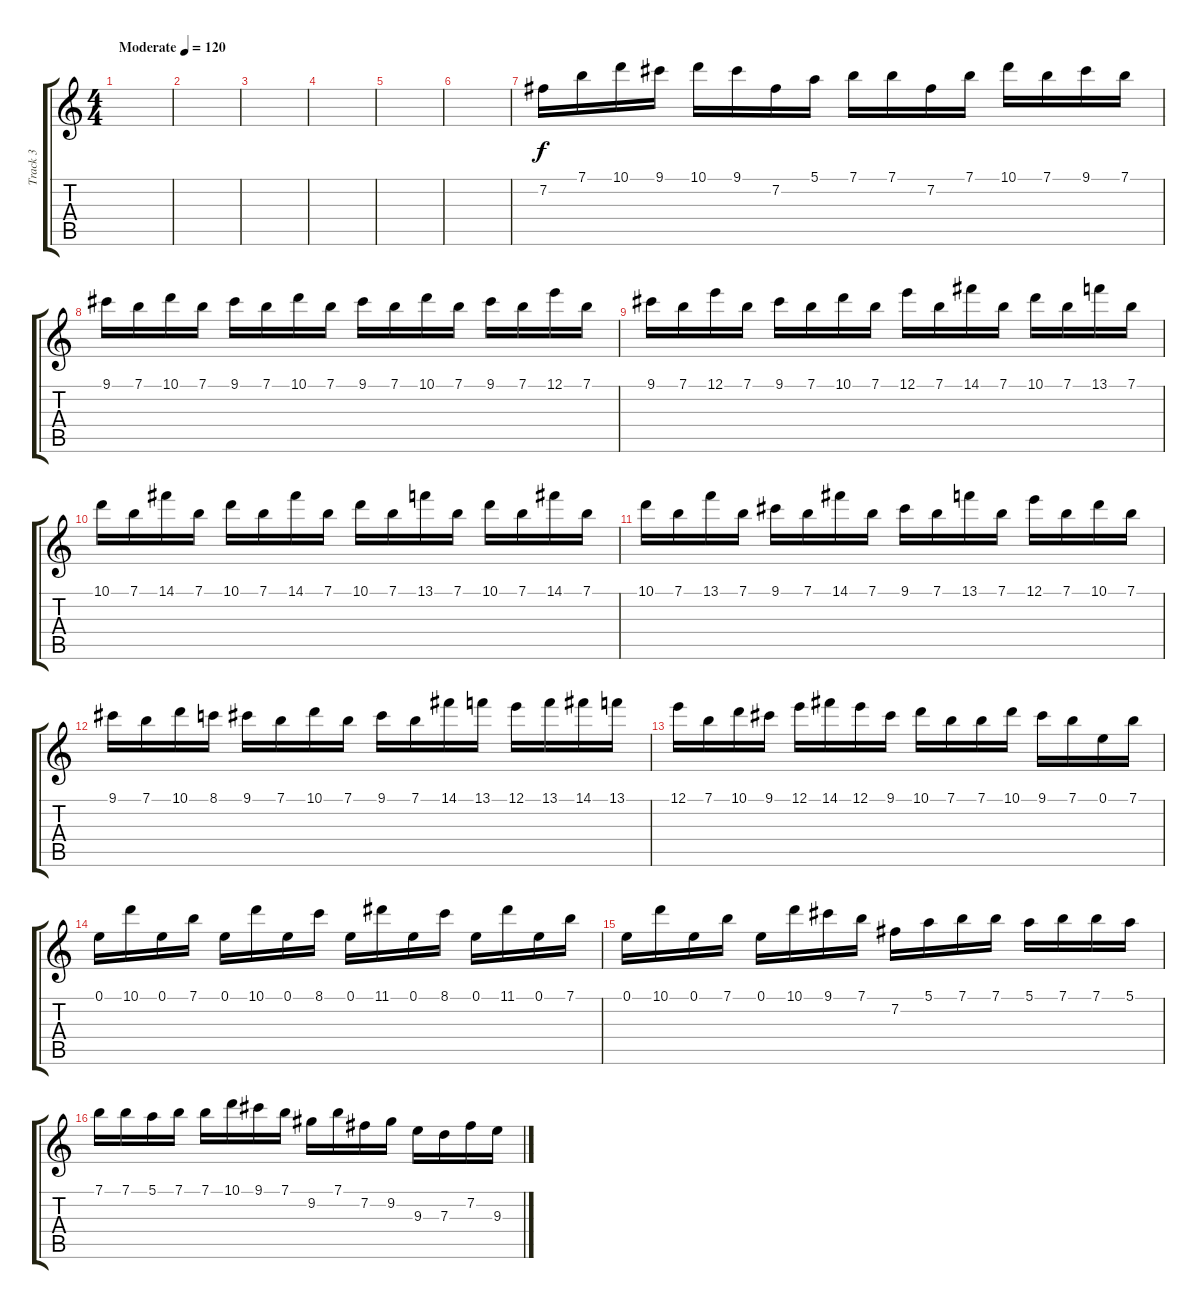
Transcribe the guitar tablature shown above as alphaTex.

\track ("Track 3" "Track 3") {instrument overdrivenguitar}
\staff {score tabs}
\tuning (E4 B3 G3 D3 A2 E2) {hide}
\ts (4 4)
\tempo (120 "Moderate")
\clef g2
\ks c
|
|
|
|
|
|
7.2.16 7.1.16 10.1.16 9.1.16 10.1.16 9.1.16 7.2.16 5.1.16 7.1.16 7.1.16 7.2.16 7.1.16 10.1.16 7.1.16 9.1.16 7.1.16 |
9.1.16 7.1.16 10.1.16 7.1.16 9.1.16 7.1.16 10.1.16 7.1.16 9.1.16 7.1.16 10.1.16 7.1.16 9.1.16 7.1.16 12.1.16 7.1.16 |
9.1.16 7.1.16 12.1.16 7.1.16 9.1.16 7.1.16 10.1.16 7.1.16 12.1.16 7.1.16 14.1.16 7.1.16 10.1.16 7.1.16 13.1.16 7.1.16 |
10.1.16 7.1.16 14.1.16 7.1.16 10.1.16 7.1.16 14.1.16 7.1.16 10.1.16 7.1.16 13.1.16 7.1.16 10.1.16 7.1.16 14.1.16 7.1.16 |
10.1.16 7.1.16 13.1.16 7.1.16 9.1.16 7.1.16 14.1.16 7.1.16 9.1.16 7.1.16 13.1.16 7.1.16 12.1.16 7.1.16 10.1.16 7.1.16 |
9.1.16 7.1.16 10.1.16 8.1.16 9.1.16 7.1.16 10.1.16 7.1.16 9.1.16 7.1.16 14.1.16 13.1.16 12.1.16 13.1.16 14.1.16 13.1.16 |
12.1.16 7.1.16 10.1.16 9.1.16 12.1.16 14.1.16 12.1.16 9.1.16 10.1.16 7.1.16 7.1.16 10.1.16 9.1.16 7.1.16 0.1.16 7.1.16 |
0.1.16 10.1.16 0.1.16 7.1.16 0.1.16 10.1.16 0.1.16 8.1.16 0.1.16 11.1.16 0.1.16 8.1.16 0.1.16 11.1.16 0.1.16 7.1.16 |
0.1.16 10.1.16 0.1.16 7.1.16 0.1.16 10.1.16 9.1.16 7.1.16 7.2.16 5.1.16 7.1.16 7.1.16 5.1.16 7.1.16 7.1.16 5.1.16 |
7.1.16 7.1.16 5.1.16 7.1.16 7.1.16 10.1.16 9.1.16 7.1.16 9.2.16 7.1.16 7.2.16 9.2.16 9.3.16 7.3.16 7.2.16 9.3.16
